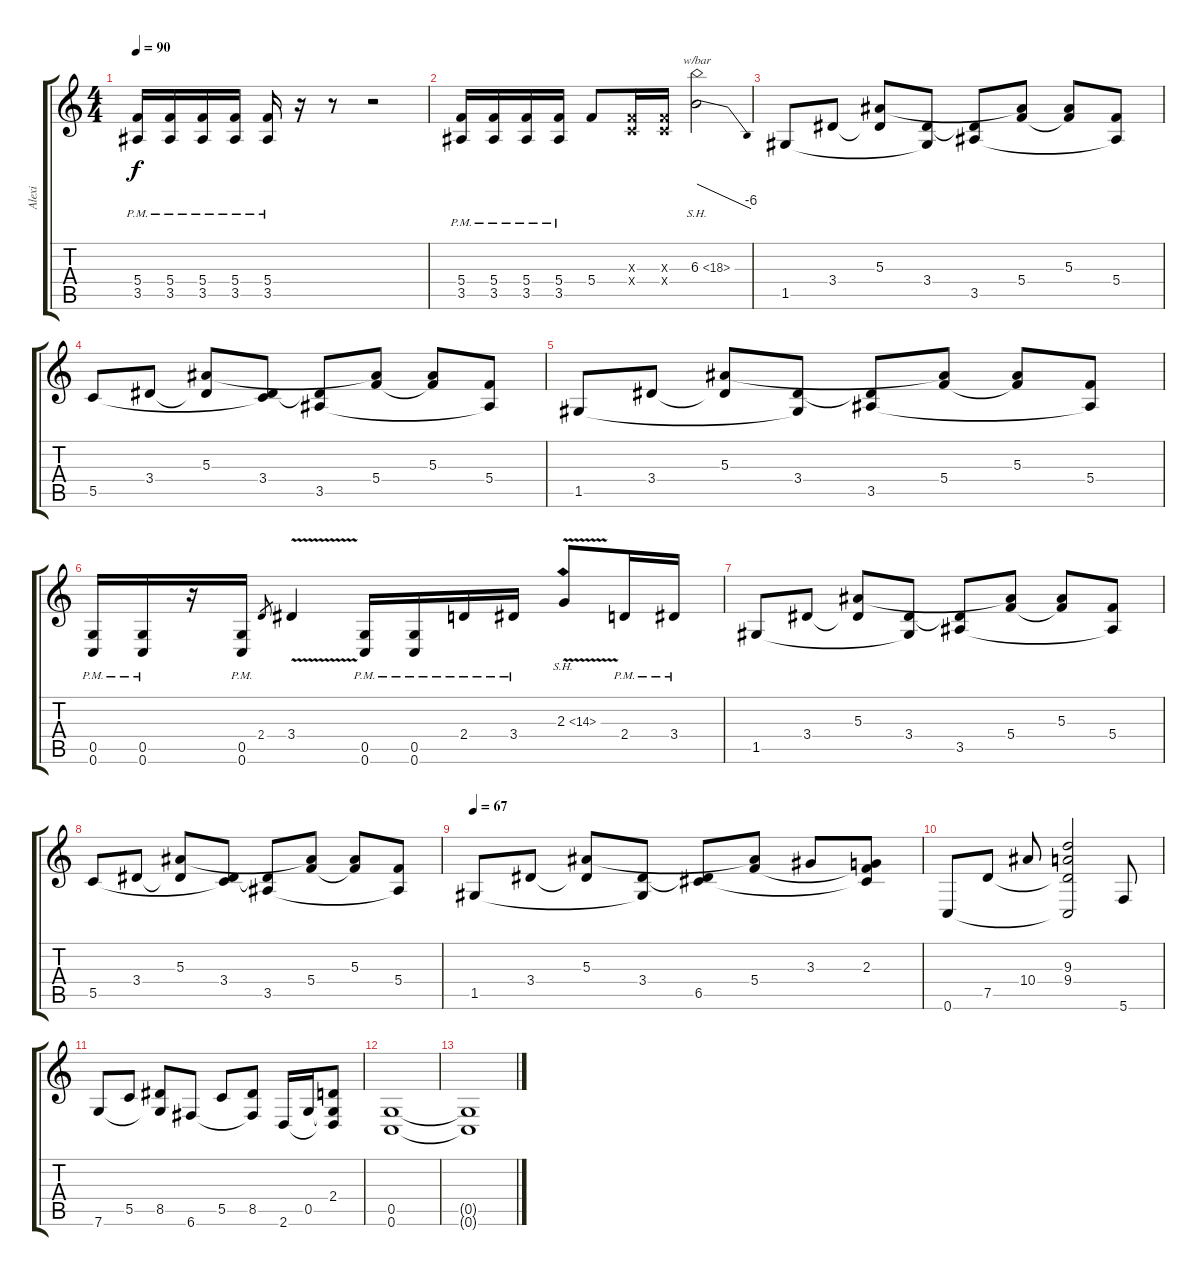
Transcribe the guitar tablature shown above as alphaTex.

\track ("Alexi" "Alexi") {instrument distortionguitar}
\staff {score tabs}
\tuning (D4 A3 F3 C3 G2 C2) {hide}
\ts (4 4)
\tempo 90
\clef g2
\ks c
(5.4{pm} 3.5{pm}).16{dy f} (5.4{pm} 3.5{pm}).16 (5.4{pm} 3.5{pm}).16 (5.4{pm} 3.5{pm}).16 (5.4{pm} 3.5{pm}).16 r.16 r.8 r.2 |
(5.4{pm} 3.5{pm}).16 (5.4{pm} 3.5{pm}).16 (5.4{pm} 3.5{pm}).16 (5.4{pm} 3.5{pm}).16 5.4.8 (0.3{x} 0.4{x}).16 (0.3{x} 0.4{x}).16 6.3{sh 12}.2{tbe (dive default 0 0 60 -24)} |
1.5.8 3.4.8 (5.3 3.4{t}).8 (3.4 1.5{t}).8 (3.4{t} 3.5).8 (5.3{t} 5.4).8 (5.3 5.4{t}).8 (5.4 3.5{t}).8 |
5.5.8 3.4.8 (5.3 3.4{t}).8 (3.4 5.5{t}).8 (3.4{t} 3.5).8 (5.3{t} 5.4).8 (5.3 5.4{t}).8 (5.4 3.5{t}).8 |
1.5.8 3.4.8 (5.3 3.4{t}).8 (3.4 1.5{t}).8 (3.4{t} 3.5).8 (5.3{t} 5.4).8 (5.3 5.4{t}).8 (5.4 3.5{t}).8 |
(0.5{pm} 0.6{pm}).16 (0.5{pm} 0.6{pm}).16 r.16 (0.5{pm} 0.6{pm}).16 2.4.8{gr} 3.4{v}.4 (0.5{pm} 0.6{pm}).16 (0.5{pm} 0.6{pm}).16 2.4{pm}.16 3.4{pm}.16 2.3{sh 12 v}.8 2.4{pm}.16 3.4{pm}.16 |
1.5.8 3.4.8 (5.3 3.4{t}).8 (3.4 1.5{t}).8 (3.4{t} 3.5).8 (5.3{t} 5.4).8 (5.3 5.4{t}).8 (5.4 3.5{t}).8 |
5.5.8 3.4.8 (5.3 3.4{t}).8 (3.4 5.5{t}).8 (3.4{t} 3.5).8 (5.3{t} 5.4).8 (5.3 5.4{t}).8 (5.4 3.5{t}).8 |
\tempo 67
1.5.8 3.4.8 (5.3 3.4{t}).8 (3.4 1.5{t}).8 (3.4{t} 6.5).8 (5.3{t} 5.4).8 3.3.8 (2.3 5.4{t} 6.5{t}).8 |
0.6.8 7.5.8 10.4.8 (9.3 9.4 7.5{t} 0.6{t}).2 5.6.8 |
7.6.8 5.5.8 (8.5 7.6{t}).8 6.6.8 5.5.8 (8.5 6.6{t}).8 2.6.16 0.5.16 (2.4 0.5{t} 2.6{t}).8 |
(0.5 0.6).1 |
(0.5{t} 0.6{t}).1
